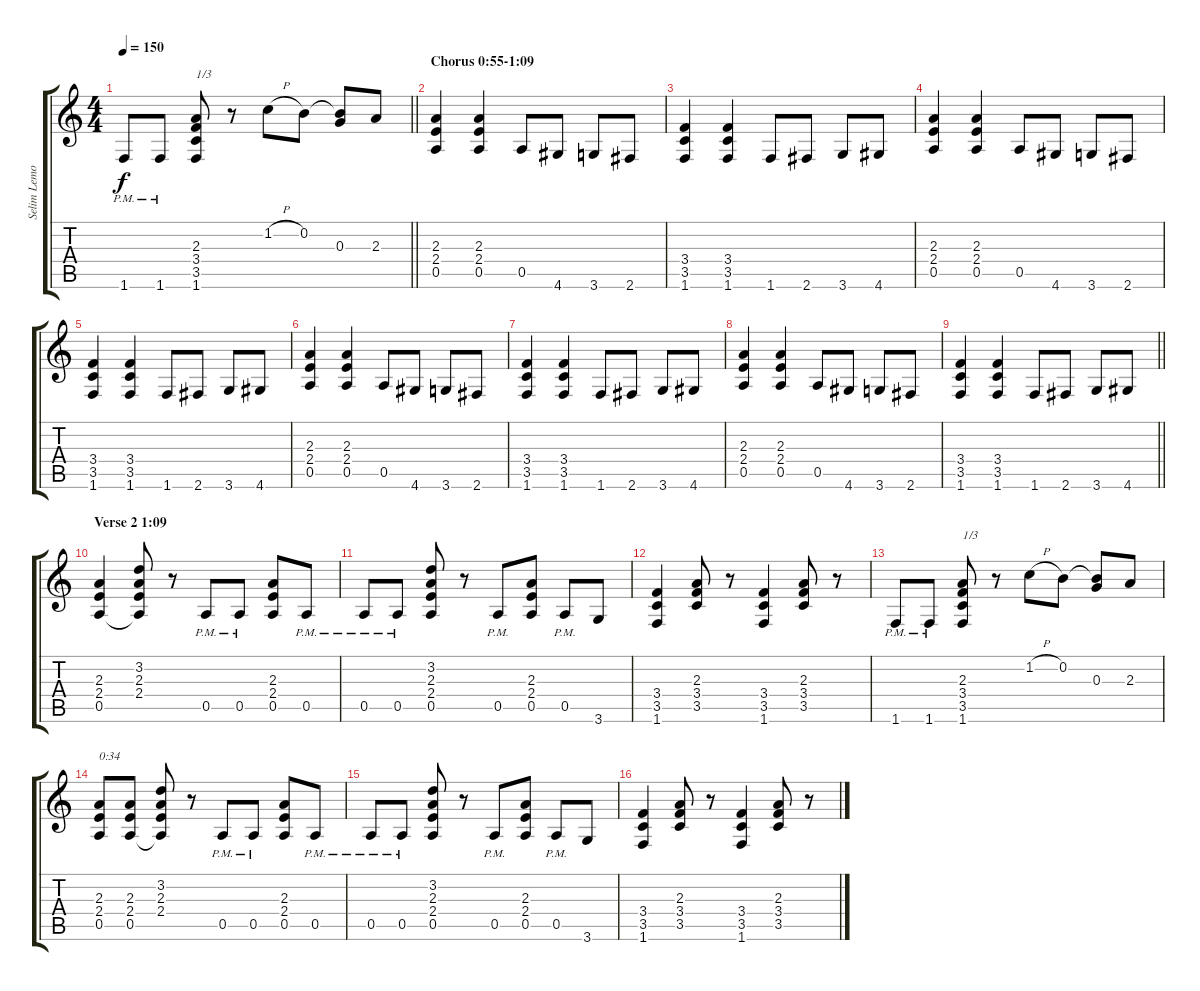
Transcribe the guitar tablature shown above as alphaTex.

\track ("Selim Lemouchi" "Selim Lemo") {instrument distortionguitar}
\staff {score tabs}
\tuning (E4 B3 G3 D3 A2 E2) {hide}
\ts (4 4)
\tempo 150
\clef g2
\barLineRight lightlight
\ks c
1.6{pm}.8{dy f} 1.6{pm}.8 (2.3 3.4 3.5 1.6).8{txt "1/3"} r.8 1.2{h}.8 0.2.8 (0.2{t} 0.3).8 2.3.8 |
\section ("" "Chorus 0:55-1:09")
(2.3 2.4 0.5).4 (2.3 2.4 0.5).4 0.5.8 4.6.8 3.6.8 2.6.8 |
(3.4 3.5 1.6).4 (3.4 3.5 1.6).4 1.6.8 2.6.8 3.6.8 4.6.8 |
(2.3 2.4 0.5).4 (2.3 2.4 0.5).4 0.5.8 4.6.8 3.6.8 2.6.8 |
(3.4 3.5 1.6).4 (3.4 3.5 1.6).4 1.6.8 2.6.8 3.6.8 4.6.8 |
(2.3 2.4 0.5).4 (2.3 2.4 0.5).4 0.5.8 4.6.8 3.6.8 2.6.8 |
(3.4 3.5 1.6).4 (3.4 3.5 1.6).4 1.6.8 2.6.8 3.6.8 4.6.8 |
(2.3 2.4 0.5).4 (2.3 2.4 0.5).4 0.5.8 4.6.8 3.6.8 2.6.8 |
\barLineRight lightlight
(3.4 3.5 1.6).4 (3.4 3.5 1.6).4 1.6.8 2.6.8 3.6.8 4.6.8 |
\section ("" "Verse 2 1:09")
(2.3 2.4 0.5).4 (3.2 2.3 2.4 0.5{t}).8 r.8 0.5{pm}.8 0.5{pm}.8 (2.3 2.4 0.5).8 0.5{pm}.8 |
0.5{pm}.8 0.5{pm}.8 (3.2 2.3 2.4 0.5).8 r.8 0.5{pm}.8 (2.3 2.4 0.5).8 0.5{pm}.8 3.6.8 |
(3.4 3.5 1.6).4 (2.3 3.4 3.5).8 r.8 (3.4 3.5 1.6).4 (2.3 3.4 3.5).8 r.8 |
1.6{pm}.8 1.6{pm}.8 (2.3 3.4 3.5 1.6).8{txt "1/3"} r.8 1.2{h}.8 0.2.8 (0.2{t} 0.3).8 2.3.8 |
(2.3 2.4 0.5).8{txt "0:34"} (2.3 2.4 0.5).8 (3.2 2.3 2.4 0.5{t}).8 r.8 0.5{pm}.8 0.5{pm}.8 (2.3 2.4 0.5).8 0.5{pm}.8 |
0.5{pm}.8 0.5{pm}.8 (3.2 2.3 2.4 0.5).8 r.8 0.5{pm}.8 (2.3 2.4 0.5).8 0.5{pm}.8 3.6.8 |
(3.4 3.5 1.6).4 (2.3 3.4 3.5).8 r.8 (3.4 3.5 1.6).4 (2.3 3.4 3.5).8 r.8
